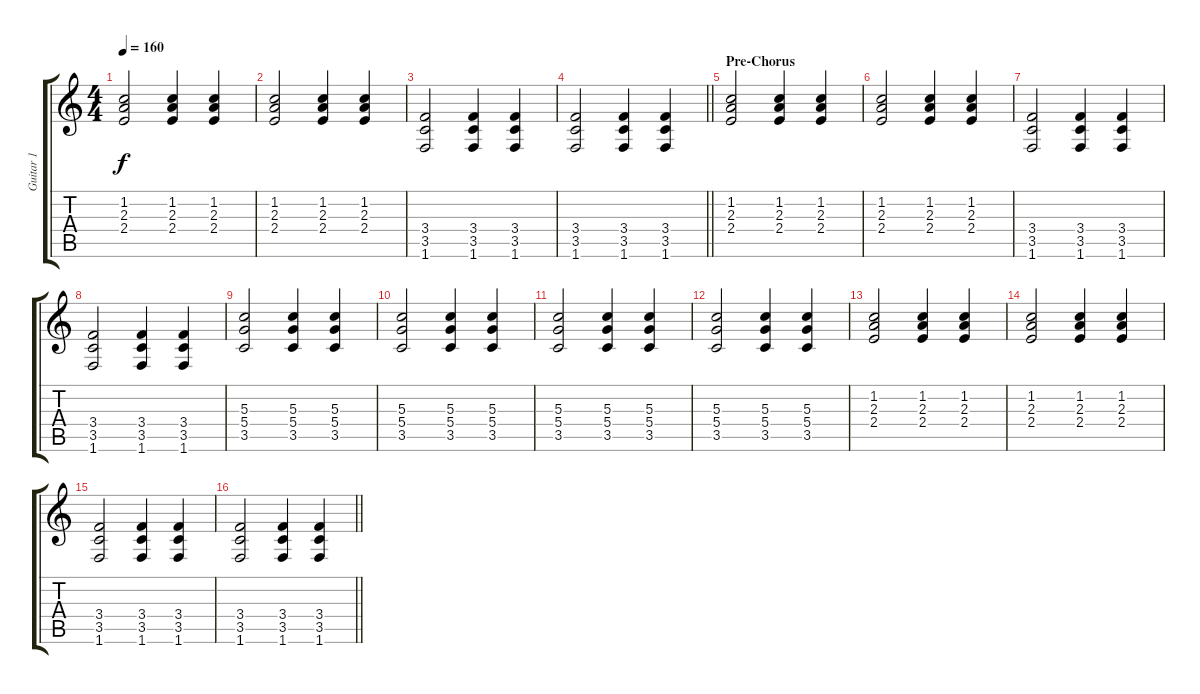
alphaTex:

\track ("Guitar 1" "Guitar 1") {instrument electricguitarclean}
\staff {score tabs}
\tuning (E4 B3 G3 D3 A2 E2) {hide}
\ts (4 4)
\tempo 160
\clef g2
\ks c
(1.2 2.3 2.4).2{dy f} (1.2 2.3 2.4).4 (1.2 2.3 2.4).4 |
(1.2 2.3 2.4).2 (1.2 2.3 2.4).4 (1.2 2.3 2.4).4 |
(3.4 3.5 1.6).2 (3.4 3.5 1.6).4 (3.4 3.5 1.6).4 |
\barLineRight lightlight
(3.4 3.5 1.6).2 (3.4 3.5 1.6).4 (3.4 3.5 1.6).4 |
\section ("" "Pre-Chorus")
(1.2 2.3 2.4).2 (1.2 2.3 2.4).4 (1.2 2.3 2.4).4 |
(1.2 2.3 2.4).2 (1.2 2.3 2.4).4 (1.2 2.3 2.4).4 |
(3.4 3.5 1.6).2 (3.4 3.5 1.6).4 (3.4 3.5 1.6).4 |
(3.4 3.5 1.6).2 (3.4 3.5 1.6).4 (3.4 3.5 1.6).4 |
(5.3 5.4 3.5).2 (5.3 5.4 3.5).4 (5.3 5.4 3.5).4 |
(5.3 5.4 3.5).2 (5.3 5.4 3.5).4 (5.3 5.4 3.5).4 |
(5.3 5.4 3.5).2 (5.3 5.4 3.5).4 (5.3 5.4 3.5).4 |
(5.3 5.4 3.5).2 (5.3 5.4 3.5).4 (5.3 5.4 3.5).4 |
(1.2 2.3 2.4).2 (1.2 2.3 2.4).4 (1.2 2.3 2.4).4 |
(1.2 2.3 2.4).2 (1.2 2.3 2.4).4 (1.2 2.3 2.4).4 |
(3.4 3.5 1.6).2 (3.4 3.5 1.6).4 (3.4 3.5 1.6).4 |
\barLineRight lightlight
(3.4 3.5 1.6).2 (3.4 3.5 1.6).4 (3.4 3.5 1.6).4
